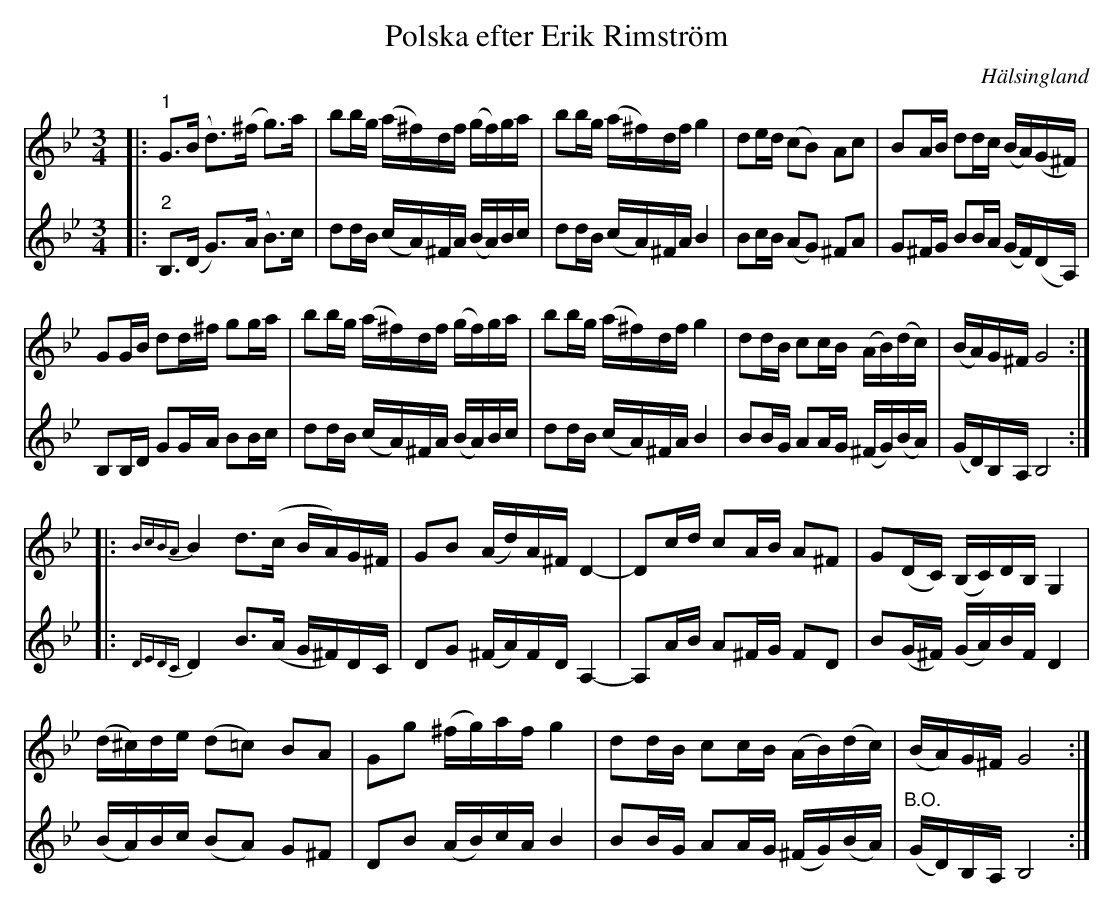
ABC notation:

X:1
T:Polska efter Erik Rimström
O:Hälsingland
L:1/16
M:3/4
K:Gm
V:1
|:"^1" G2>(B2 d2>)(^f2 g2>)a2 | b2bg (a^f)df (gf)ga | b2bg (a^f)df g4 | d2ed (c2B2) A2c2 | B2AB d2dc (BA)(G^F) |
G2GB d2d^f g2ga | b2bg (a^f)df (gf)ga | b2bg (a^f)df g4 | d2dB c2cB (AB)(dc) | (BA)G^F G8 ::
{BcBA} B4 d2>(c2 BA)G^F | G2B2 (Ad)A^F D4- | D2cd c2AB A2^F2 | G2(DC) (B,C)DB, G,4 |
(d^c)de (d2=c2) B2A2 | G2g2 (^fg)af g4 | d2dB c2cB (AB)(dc) | (BA)G^F G8 :|
V:2
|:"^2" B,2>(D2 G2>)(A2 B2>)c2 | d2dB (cA)^FA (BA)Bc | d2dB (cA)^FA B4 | B2cB (A2G2) ^F2A2 | G2^FG B2BA (GF)(DA,) |
B,2B,D G2GA B2Bc | d2dB (cA)^FA (BA)Bc | d2dB (cA)^FA B4 | B2BG A2AG (^FG)(BA) | (GD)B,A, B,8 ::
{DEDC} D4 B2>(A2 G^F)DC | D2G2 (^FA)FD A,4- | A,2AB A2^FG F2D2 | B2(G^F) (GA)BF D4 |
 (BA)Bc (B2A2) G2^F2 | D2B2 (AB)cA B4 | B2BG A2AG (^FG)(BA) |"^B.O." (GD)B,A, B,8 :|
